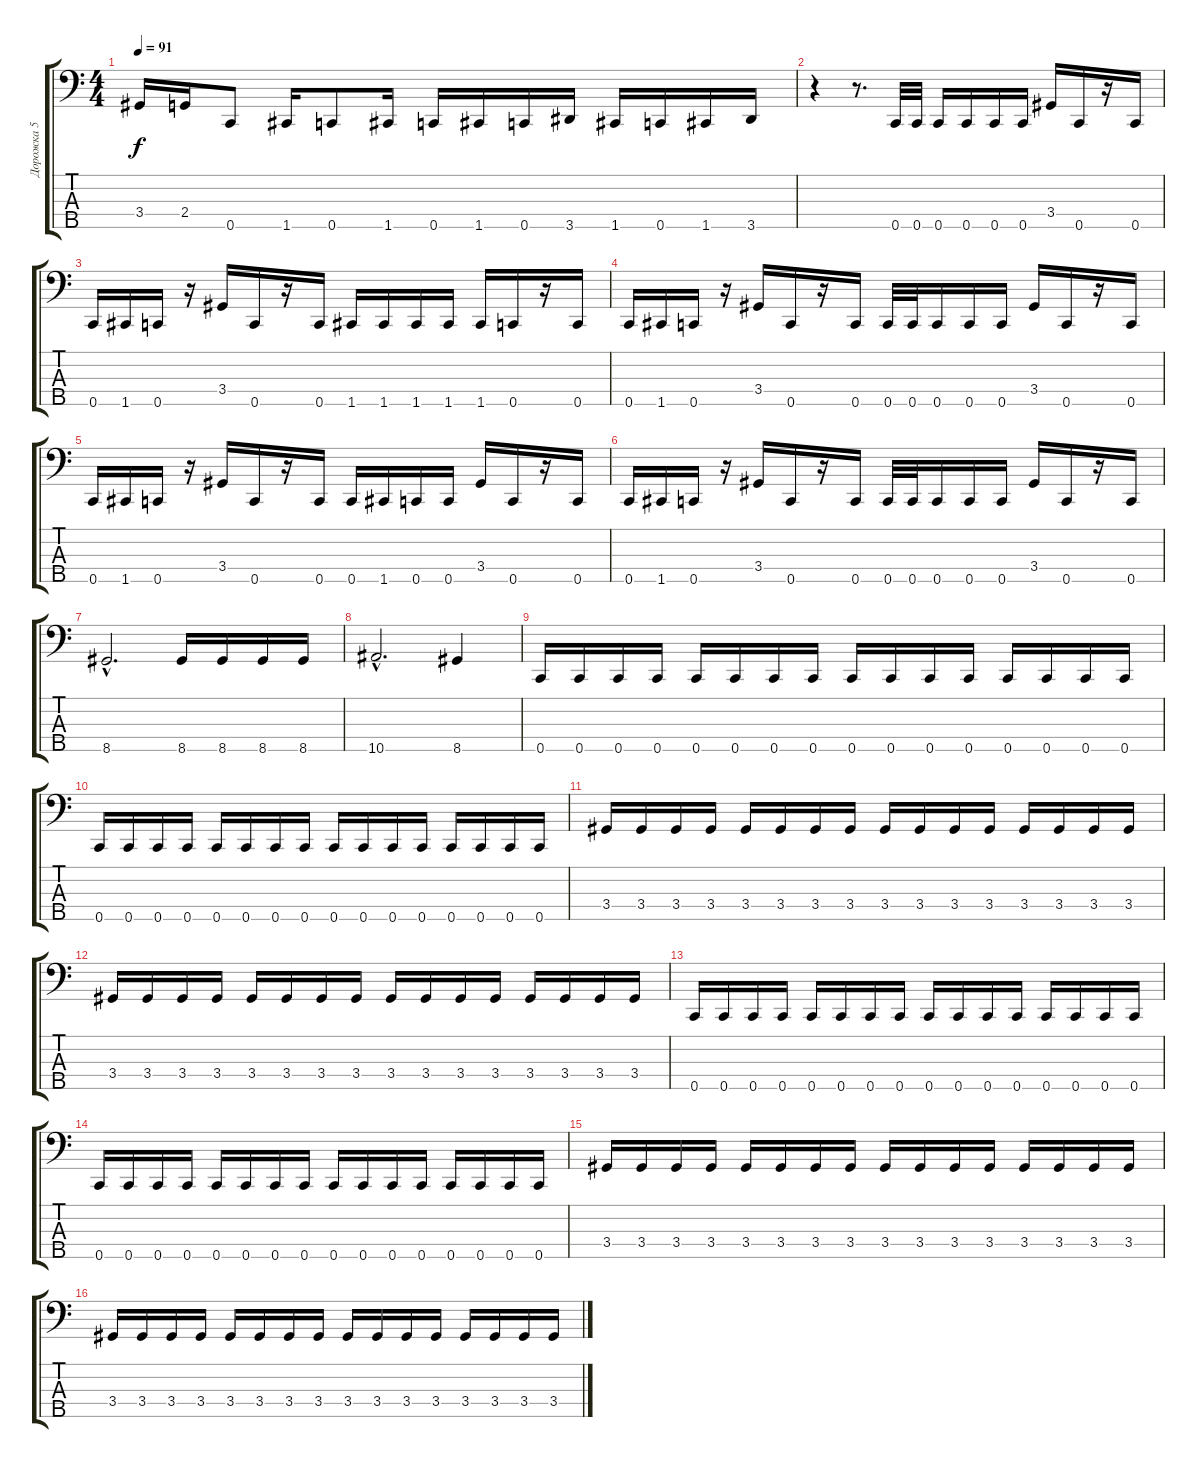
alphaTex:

\track ("Дорожка 5" "Дорожка 5") {instrument electricbasspick}
\staff {score tabs}
\tuning (Ab2 Eb2 Bb1 F1 C1) {hide}
\ts (4 4)
\tempo 91
\clef f4
\ks c
3.4.16{dy f} 2.4.16 0.5.8 1.5.16 0.5.8 1.5.16 0.5.16 1.5.16 0.5.16 3.5.16 1.5.16 0.5.16 1.5.16 3.5.16 |
r.4 r.8{d} 0.5.32 0.5.32 0.5.16 0.5.16 0.5.16 0.5.16 3.4.16 0.5.16 r.16 0.5.16 |
0.5.16 1.5.16 0.5.16 r.16 3.4.16 0.5.16 r.16 0.5.16 1.5.16 1.5.16 1.5.16 1.5.16 1.5.16 0.5.16 r.16 0.5.16 |
0.5.16 1.5.16 0.5.16 r.16 3.4.16 0.5.16 r.16 0.5.16 0.5.32 0.5.32 0.5.16 0.5.16 0.5.16 3.4.16 0.5.16 r.16 0.5.16 |
0.5.16 1.5.16 0.5.16 r.16 3.4.16 0.5.16 r.16 0.5.16 0.5.16 1.5.16 0.5.16 0.5.16 3.4.16 0.5.16 r.16 0.5.16 |
0.5.16 1.5.16 0.5.16 r.16 3.4.16 0.5.16 r.16 0.5.16 0.5.32 0.5.32 0.5.16 0.5.16 0.5.16 3.4.16 0.5.16 r.16 0.5.16 |
8.5{hac}.2{d} 8.5.16 8.5.16 8.5.16 8.5.16 |
10.5{hac}.2{d} 8.5.4 |
0.5.16 0.5.16 0.5.16 0.5.16 0.5.16 0.5.16 0.5.16 0.5.16 0.5.16 0.5.16 0.5.16 0.5.16 0.5.16 0.5.16 0.5.16 0.5.16 |
0.5.16 0.5.16 0.5.16 0.5.16 0.5.16 0.5.16 0.5.16 0.5.16 0.5.16 0.5.16 0.5.16 0.5.16 0.5.16 0.5.16 0.5.16 0.5.16 |
3.4.16 3.4.16 3.4.16 3.4.16 3.4.16 3.4.16 3.4.16 3.4.16 3.4.16 3.4.16 3.4.16 3.4.16 3.4.16 3.4.16 3.4.16 3.4.16 |
3.4.16 3.4.16 3.4.16 3.4.16 3.4.16 3.4.16 3.4.16 3.4.16 3.4.16 3.4.16 3.4.16 3.4.16 3.4.16 3.4.16 3.4.16 3.4.16 |
0.5.16 0.5.16 0.5.16 0.5.16 0.5.16 0.5.16 0.5.16 0.5.16 0.5.16 0.5.16 0.5.16 0.5.16 0.5.16 0.5.16 0.5.16 0.5.16 |
0.5.16 0.5.16 0.5.16 0.5.16 0.5.16 0.5.16 0.5.16 0.5.16 0.5.16 0.5.16 0.5.16 0.5.16 0.5.16 0.5.16 0.5.16 0.5.16 |
3.4.16 3.4.16 3.4.16 3.4.16 3.4.16 3.4.16 3.4.16 3.4.16 3.4.16 3.4.16 3.4.16 3.4.16 3.4.16 3.4.16 3.4.16 3.4.16 |
3.4.16 3.4.16 3.4.16 3.4.16 3.4.16 3.4.16 3.4.16 3.4.16 3.4.16 3.4.16 3.4.16 3.4.16 3.4.16 3.4.16 3.4.16 3.4.16
